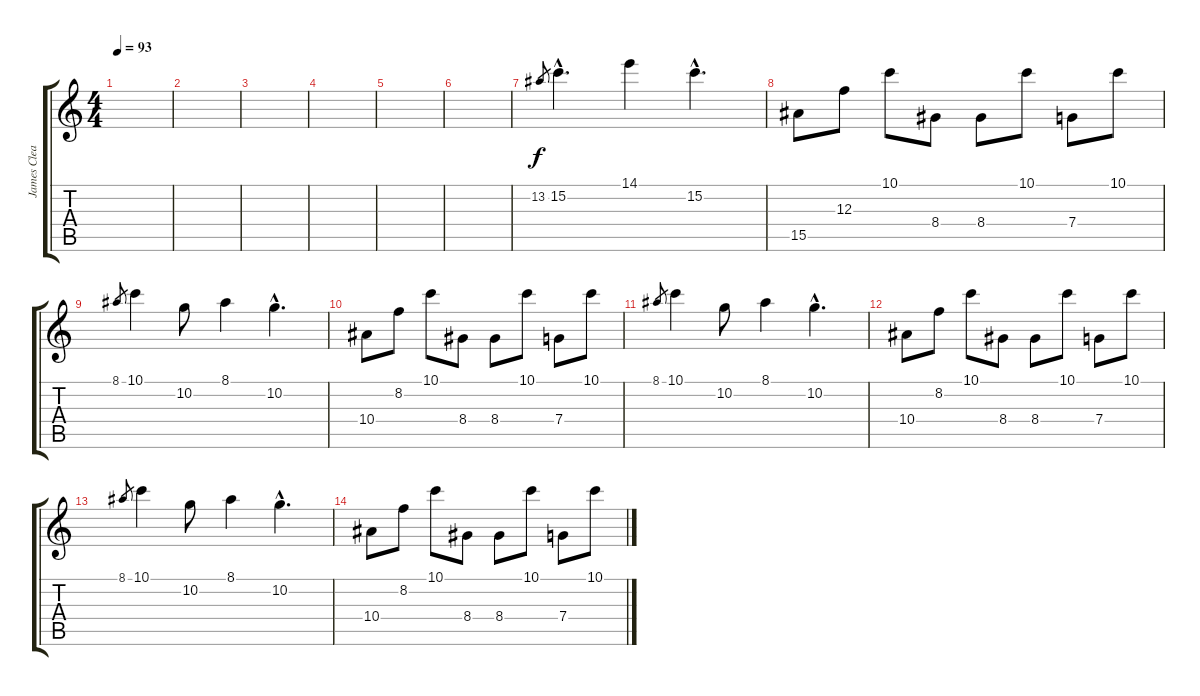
\track ("James Clean" "James Clea") {instrument electricguitarclean}
\staff {score tabs}
\tuning (D4 A3 F3 C3 G2 C2) {hide}
\ts (4 4)
\tempo 93
\clef g2
\ks c
|
|
|
|
|
|
13.2.8{gr} 15.2{hac}.4{d} 14.1.4 15.2{hac}.4{d} |
15.5.8 12.3.8 10.1.8 8.4.8 8.4.8 10.1.8 7.4.8 10.1.8 |
8.1.8{gr} 10.1.4 10.2.8 8.1.4 10.2{hac}.4{d} |
10.4.8 8.2.8 10.1.8 8.4.8 8.4.8 10.1.8 7.4.8 10.1.8 |
8.1.8{gr} 10.1.4 10.2.8 8.1.4 10.2{hac}.4{d} |
10.4.8 8.2.8 10.1.8 8.4.8 8.4.8 10.1.8 7.4.8 10.1.8 |
8.1.8{gr} 10.1.4 10.2.8 8.1.4 10.2{hac}.4{d} |
10.4.8 8.2.8 10.1.8 8.4.8 8.4.8 10.1.8 7.4.8 10.1.8
